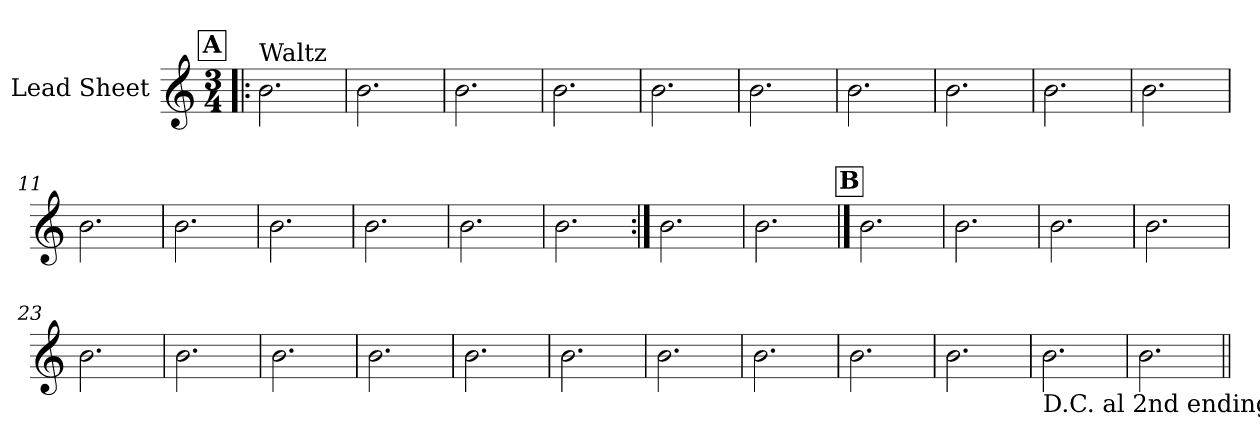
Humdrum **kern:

**kern
*part1
*staff1
*I"Lead Sheet
*clefG2
*k[]
*M3/4
!!LO:REH:place=s1:a:fs=14:t=A
=1!|:
!LO:TX:a:t=Waltz
2.b\
=2
2.b\
=3
2.b\
=4
2.b\
!!LO:LB:g=z
=5
2.b\
=6
2.b\
=7
2.b\
=8
2.b\
!!LO:LB:g=z
=9
2.b\
=10
2.b\
=11
2.b\
=12
2.b\
!!LO:LB:g=z
=13
2.b\
=14
2.b\
=15
2.b\
=16
2.b\
!!LO:LB:g=z
=17:|!
2.b\
=18
2.b\
!!LO:LB:g=z
!!LO:REH:place=s1:a:fs=14:t=B
==19
2.b\
=20
2.b\
=21
2.b\
=22
2.b\
!!LO:LB:g=z
=23
2.b\
=24
2.b\
=25
2.b\
=26
2.b\
!!LO:LB:g=z
=27
2.b\
=28
2.b\
=29
2.b\
=30
2.b\
!!LO:LB:g=z
=31
2.b\
=32
2.b\
=33
!LO:TX:b:t=D.C. al 2nd ending
2.b\
=34
2.b\
=||
*-
